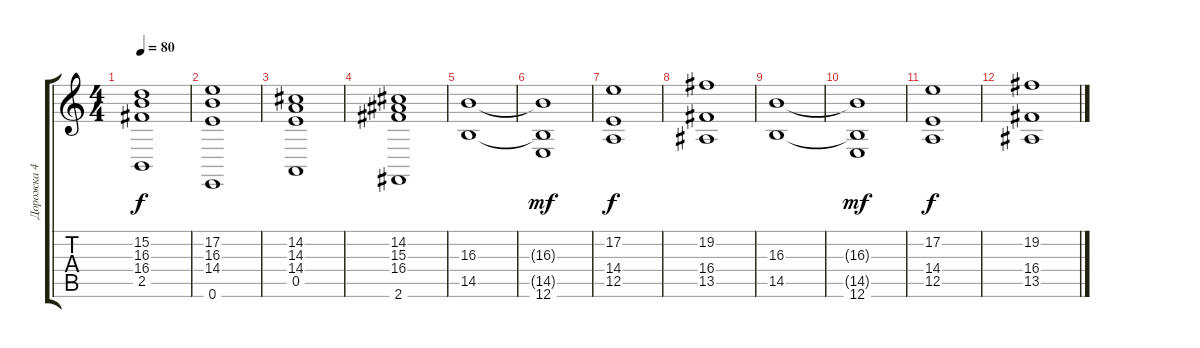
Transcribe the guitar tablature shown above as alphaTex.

\track ("Дорожка 4" "Дорожка 4") {instrument pad2warm}
\staff {score tabs}
\tuning (E4 B3 G3 D3 A2 E2) {hide}
\ts (4 4)
\tempo 80
\clef g2
\ks c
(15.2 16.3 16.4 2.5).1{dy f} |
(17.2 16.3 14.4 0.6).1 |
(14.2 14.3 14.4 0.5).1 |
(14.2 15.3 16.4 2.6).1 |
(16.3 14.5).1 |
(16.3{t} 14.5{t} 12.6).1{dy mf} |
(17.2 14.4 12.5).1{dy f} |
(19.2 16.4 13.5).1 |
(16.3 14.5).1 |
(16.3{t} 14.5{t} 12.6).1{dy mf} |
(17.2 14.4 12.5).1{dy f} |
(19.2 16.4 13.5).1
